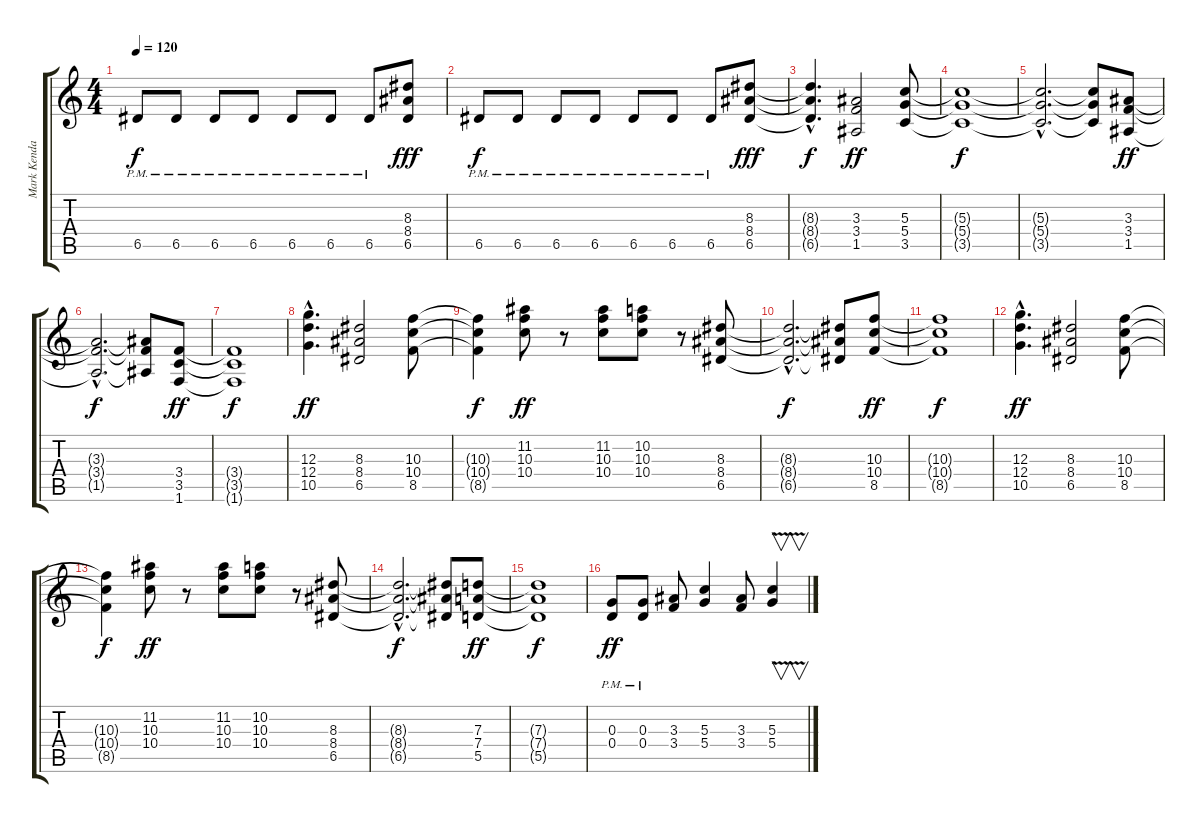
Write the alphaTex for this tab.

\track ("Mark Kendall" "Mark Kenda") {instrument distortionguitar}
\staff {score tabs}
\tuning (E4 B3 G3 D3 A2 E2) {hide}
\ts (4 4)
\tempo 120
\clef g2
\ks c
6.5{pm}.8{dy f} 6.5{pm}.8 6.5{pm}.8 6.5{pm}.8 6.5{pm}.8 6.5{pm}.8 6.5{pm}.8 (8.3 8.4 6.5).8{dy fff} |
6.5{pm}.8{dy f} 6.5{pm}.8 6.5{pm}.8 6.5{pm}.8 6.5{pm}.8 6.5{pm}.8 6.5{pm}.8 (8.3 8.4 6.5).8{dy fff} |
(8.3{hac t} 8.4{hac t} 6.5{hac t}).4{d dy f} (3.3 3.4 1.5).2{dy ff} (5.3 5.4 3.5).8 |
(5.3{t} 5.4{t} 3.5{t}).1{dy f} |
(5.3{hac t} 5.4{hac t} 3.5{hac t}).2{d} (5.3{t} 5.4{t} 3.5{t}).8 (3.3 3.4 1.5).8{dy ff} |
(3.3{hac t} 3.4{hac t} 1.5{hac t}).2{d dy f} (3.3{t} 3.4{t} 1.5{t}).8 (3.4 3.5 1.6).8{dy ff} |
(3.4{t} 3.5{t} 1.6{t}).1{dy f} |
(12.3{hac} 12.4{hac} 10.5{hac}).4{d dy ff} (8.3 8.4 6.5).2 (10.3 10.4 8.5).8 |
(10.3{t} 10.4{t} 8.5{t}).4{dy f} (11.2 10.3 10.4).8{dy ff} r.8 (11.2 10.3 10.4).8 (10.2 10.3 10.4).8 r.8 (8.3 8.4 6.5).8 |
(8.3{hac t} 8.4{hac t} 6.5{hac t}).2{d dy f} (8.3{t} 8.4{t} 6.5{t}).8 (10.3 10.4 8.5).8{dy ff} |
(10.3{t} 10.4{t} 8.5{t}).1{dy f} |
(12.3{hac} 12.4{hac} 10.5{hac}).4{d dy ff} (8.3 8.4 6.5).2 (10.3 10.4 8.5).8 |
(10.3{t} 10.4{t} 8.5{t}).4{dy f} (11.2 10.3 10.4).8{dy ff} r.8 (11.2 10.3 10.4).8 (10.2 10.3 10.4).8 r.8 (8.3 8.4 6.5).8 |
(8.3{hac t} 8.4{hac t} 6.5{hac t}).2{d dy f} (8.3{t} 8.4{t} 6.5{t}).8 (7.3 7.4 5.5).8{dy ff} |
(7.3{t} 7.4{t} 5.5{t}).1{dy f} |
(0.3 0.4{pm}).8{dy ff} (0.3 0.4{pm}).8 (3.3 3.4).8 (5.3 5.4).4 (3.3 3.4).8 (5.3{v} 5.4{v}).4{v}
